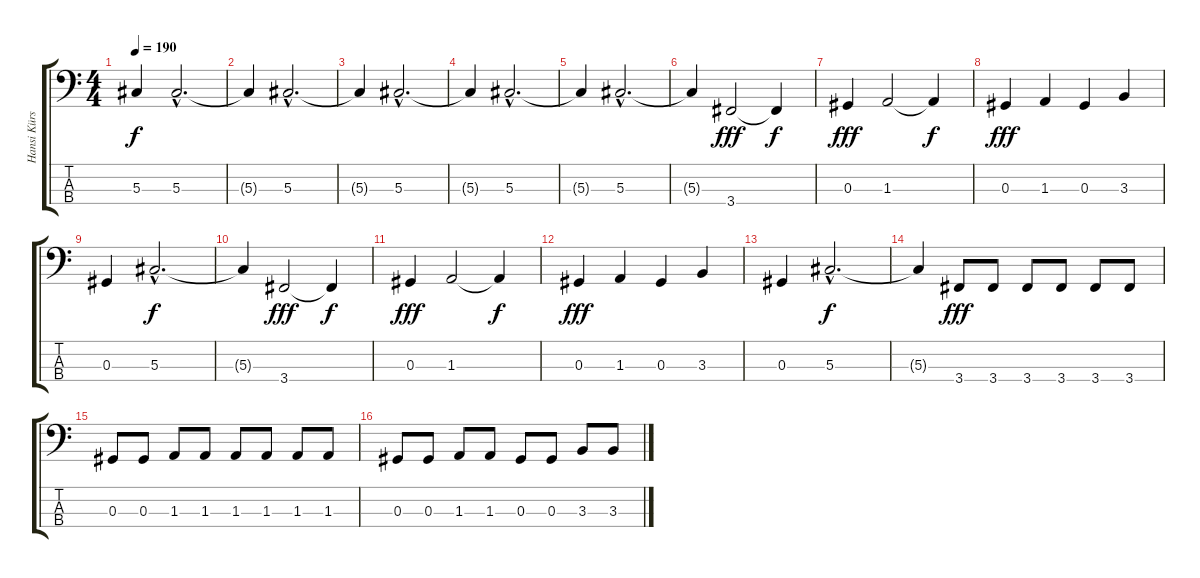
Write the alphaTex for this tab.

\track ("Hansi Kürsch" "Hansi Kürs") {instrument electricbasspick}
\staff {score tabs}
\tuning (Gb2 Db2 Ab1 Eb1) {hide}
\ts (4 4)
\tempo 190
\clef f4
\ks c
5.3{t}.4{dy f} 5.3{hac}.2{d} |
5.3{t}.4 5.3{hac}.2{d} |
5.3{t}.4 5.3{hac}.2{d} |
5.3{t}.4 5.3{hac}.2{d} |
5.3{t}.4 5.3{hac}.2{d} |
5.3{t}.4 3.4.2{dy fff} 3.4{t}.4{dy f} |
0.3.4{dy fff} 1.3.2 1.3{t}.4{dy f} |
0.3.4{dy fff} 1.3.4 0.3.4 3.3.4 |
0.3.4 5.3{hac}.2{d dy f} |
5.3{t}.4 3.4.2{dy fff} 3.4{t}.4{dy f} |
0.3.4{dy fff} 1.3.2 1.3{t}.4{dy f} |
0.3.4{dy fff} 1.3.4 0.3.4 3.3.4 |
0.3.4 5.3{hac}.2{d dy f} |
5.3{t}.4 3.4.8{dy fff} 3.4.8 3.4.8 3.4.8 3.4.8 3.4.8 |
0.3.8 0.3.8 1.3.8 1.3.8 1.3.8 1.3.8 1.3.8 1.3.8 |
0.3.8 0.3.8 1.3.8 1.3.8 0.3.8 0.3.8 3.3.8 3.3.8
